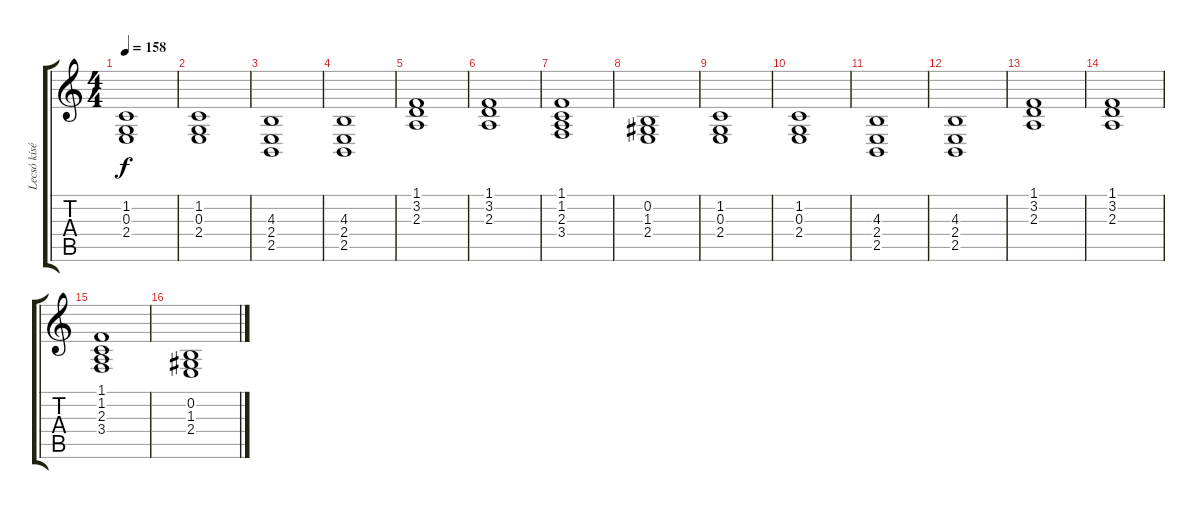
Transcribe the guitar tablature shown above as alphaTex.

\track ("Lecsó kíséret" "Lecsó kísé") {instrument lead1square}
\staff {score tabs}
\tuning (E4 B3 G3 D3 A2 E2) {hide}
\ts (4 4)
\tempo 158
\clef g2
\ks c
(1.2 0.3 2.4).1{dy f} |
(1.2 0.3 2.4).1 |
(4.3 2.4 2.5).1 |
(4.3 2.4 2.5).1 |
(1.1 3.2 2.3).1 |
(1.1 3.2 2.3).1 |
(1.1 1.2 2.3 3.4).1 |
(0.2 1.3 2.4).1 |
(1.2 0.3 2.4).1 |
(1.2 0.3 2.4).1 |
(4.3 2.4 2.5).1 |
(4.3 2.4 2.5).1 |
(1.1 3.2 2.3).1 |
(1.1 3.2 2.3).1 |
(1.1 1.2 2.3 3.4).1 |
(0.2 1.3 2.4).1
